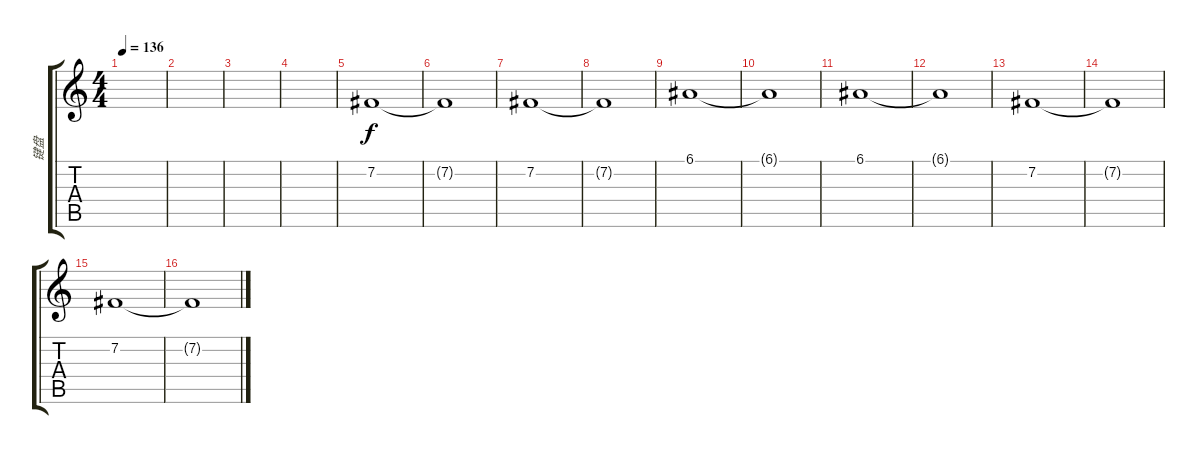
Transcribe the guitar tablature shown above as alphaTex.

\track ("键盘" "键盘") {instrument stringensemble1}
\staff {score tabs}
\tuning (E4 B3 G3 D3 A2 E2) {hide}
\ts (4 4)
\tempo 136
\clef g2
\ks c
|
|
|
|
7.2.1 |
7.2{t}.1 |
7.2.1 |
7.2{t}.1 |
6.1.1 |
6.1{t}.1 |
6.1.1 |
6.1{t}.1 |
7.2.1 |
7.2{t}.1 |
7.2.1 |
7.2{t}.1
